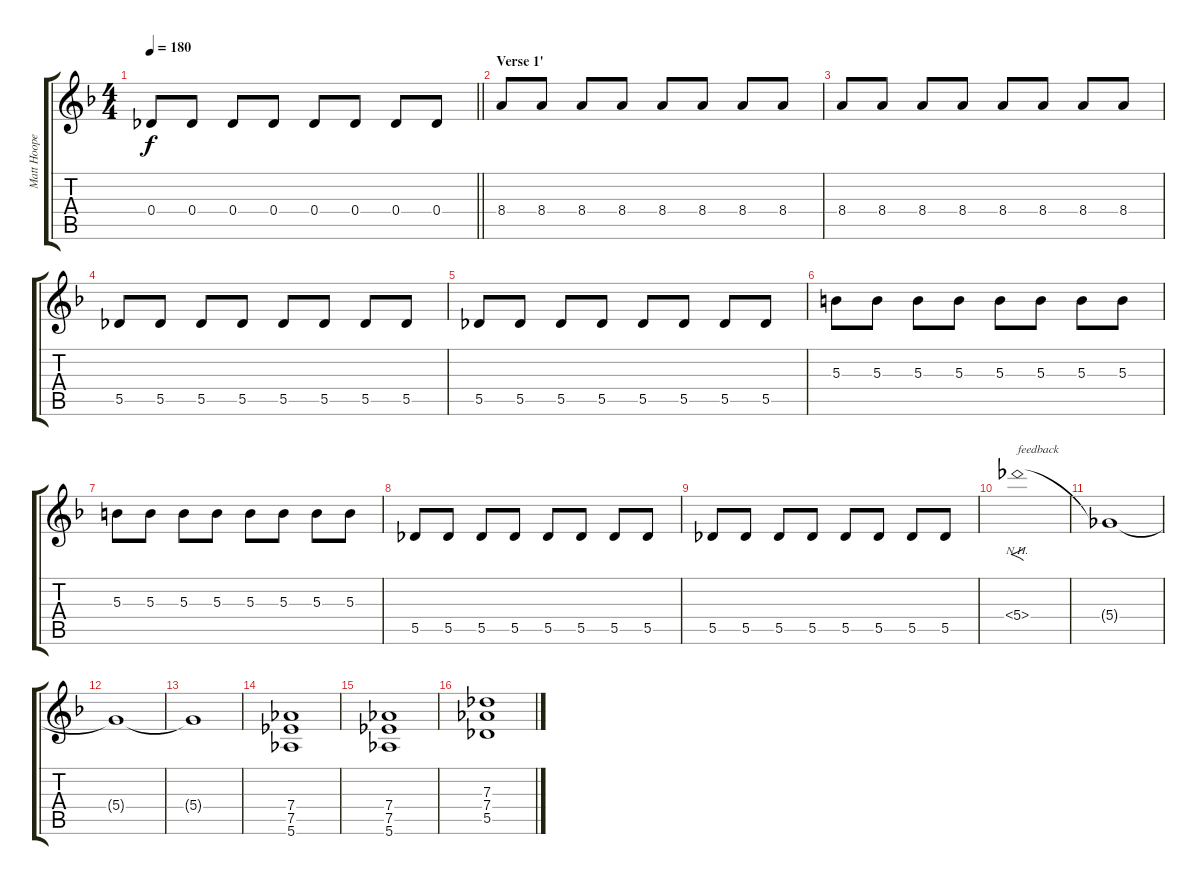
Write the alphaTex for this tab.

\track ("Matt Hoopes (Guitar)" "Matt Hoope") {instrument distortionguitar}
\staff {score tabs}
\tuning (Eb4 Bb3 Gb3 Db3 Ab2 Eb2) {hide}
\ts (4 4)
\tempo 180
\clef g2
\barLineRight lightlight
\ks dminor
0.4.8{dy f} 0.4.8 0.4.8 0.4.8 0.4.8 0.4.8 0.4.8 0.4.8 |
\section ("" "Verse 1'")
8.4.8 8.4.8 8.4.8 8.4.8 8.4.8 8.4.8 8.4.8 8.4.8 |
8.4.8 8.4.8 8.4.8 8.4.8 8.4.8 8.4.8 8.4.8 8.4.8 |
5.5.8 5.5.8 5.5.8 5.5.8 5.5.8 5.5.8 5.5.8 5.5.8 |
5.5.8 5.5.8 5.5.8 5.5.8 5.5.8 5.5.8 5.5.8 5.5.8 |
5.3.8 5.3.8 5.3.8 5.3.8 5.3.8 5.3.8 5.3.8 5.3.8 |
5.3.8 5.3.8 5.3.8 5.3.8 5.3.8 5.3.8 5.3.8 5.3.8 |
5.5.8 5.5.8 5.5.8 5.5.8 5.5.8 5.5.8 5.5.8 5.5.8 |
5.5.8 5.5.8 5.5.8 5.5.8 5.5.8 5.5.8 5.5.8 5.5.8 |
5.4{nh}.1{f txt "feedback"} |
5.4{t}.1 |
5.4{t}.1 |
5.4{t}.1 |
(7.4 7.5 5.6).1 |
(7.4 7.5 5.6).1 |
(7.3 7.4 5.5).1
